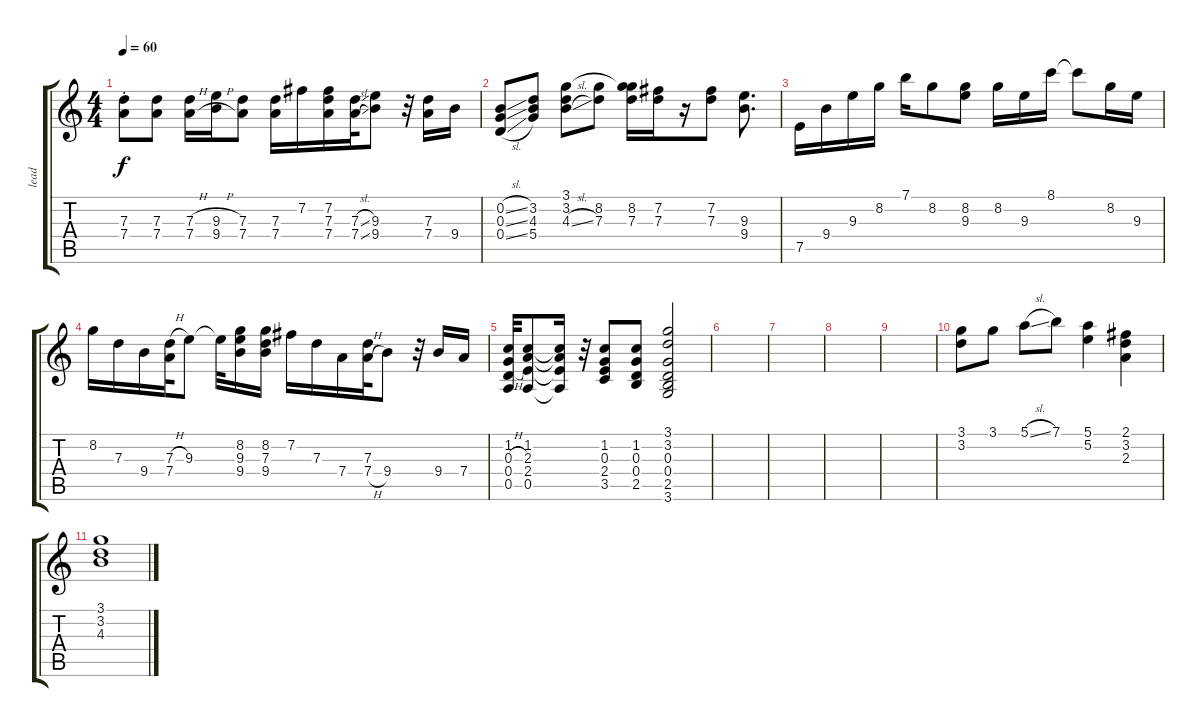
\track ("lead" "lead") {instrument electricguitarjazz}
\staff {score tabs}
\tuning (E4 B3 G3 D3 A2 E2) {hide}
\ts (4 4)
\tempo 60
\clef g2
\ks c
(7.3 7.4{st}).8{dy f} (7.3 7.4).8 (7.3{h} 7.4{h}).16 (9.3{h} 9.4{h}).16 (7.3 7.4).8 (7.3 7.4).16 7.2.16 (7.2 7.3 7.4).16 (7.3{sl} 7.4{sl}).32 (9.3 9.4).8 r.32 (7.3 7.4).16 9.4.16 |
(0.2{sl} 0.3{sl} 0.4{sl}).8 (3.2 4.3 5.4).8 (3.1 3.2 4.3{sl}).8 (8.2 7.3).8 (3.1{t} 8.2 7.3).16 (7.2 7.3).16 r.16 (7.2 7.3).8 (9.3 9.4).8{d} |
7.5.16 9.4.16 9.3.16 8.2.16 7.1.16 8.2.8 (8.2 9.3).8 8.2.16 9.3.16 8.1.16 8.1{t}.8 8.2.16 9.3.16 |
8.2.16 7.3.16 9.4.16 (7.3{h} 7.4).32 9.3.8 9.3{t}.32 (8.2 9.3 9.4).16 (8.2 7.3 9.4).16 7.2.16 7.3.16 7.4.16 (7.3 7.4{h}).32 9.4.8 r.32 9.4.16 7.4.16 |
(1.2 0.3{h} 0.4{h} 0.5).32 (1.2 2.3 2.4 0.5).8 (1.2{t} 2.3{t} 2.4{t} 0.5{t}).16 r.32 (1.2 0.3 2.4 3.5).8 (1.2 0.3 0.4 2.5).8 (3.1 3.2 0.3 0.4 2.5 3.6).2 |
|
|
|
|
(3.1 3.2).8 3.1.8 5.1{sl}.8 7.1.8 (5.1 5.2).4 (2.1 3.2 2.3).4 |
(3.1 3.2 4.3).1
